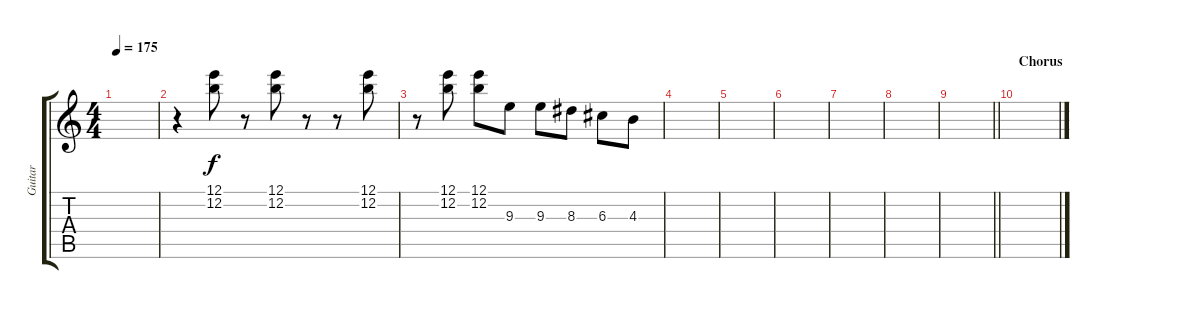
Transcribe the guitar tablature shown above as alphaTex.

\track ("Guitar" "Guitar") {instrument distortionguitar}
\staff {score tabs}
\tuning (E4 B3 G3 D3 A2 E2) {hide}
\ts (4 4)
\tempo 175
\clef g2
\ks c
|
r.4 (12.1 12.2).8 r.8 (12.1 12.2).8 r.8 r.8 (12.1 12.2).8 |
r.8 (12.1 12.2).8 (12.1 12.2).8 9.3.8 9.3.8 8.3.8 6.3.8 4.3.8 |
|
|
|
|
|
\barLineRight lightlight
|
\section ("" "Chorus")
